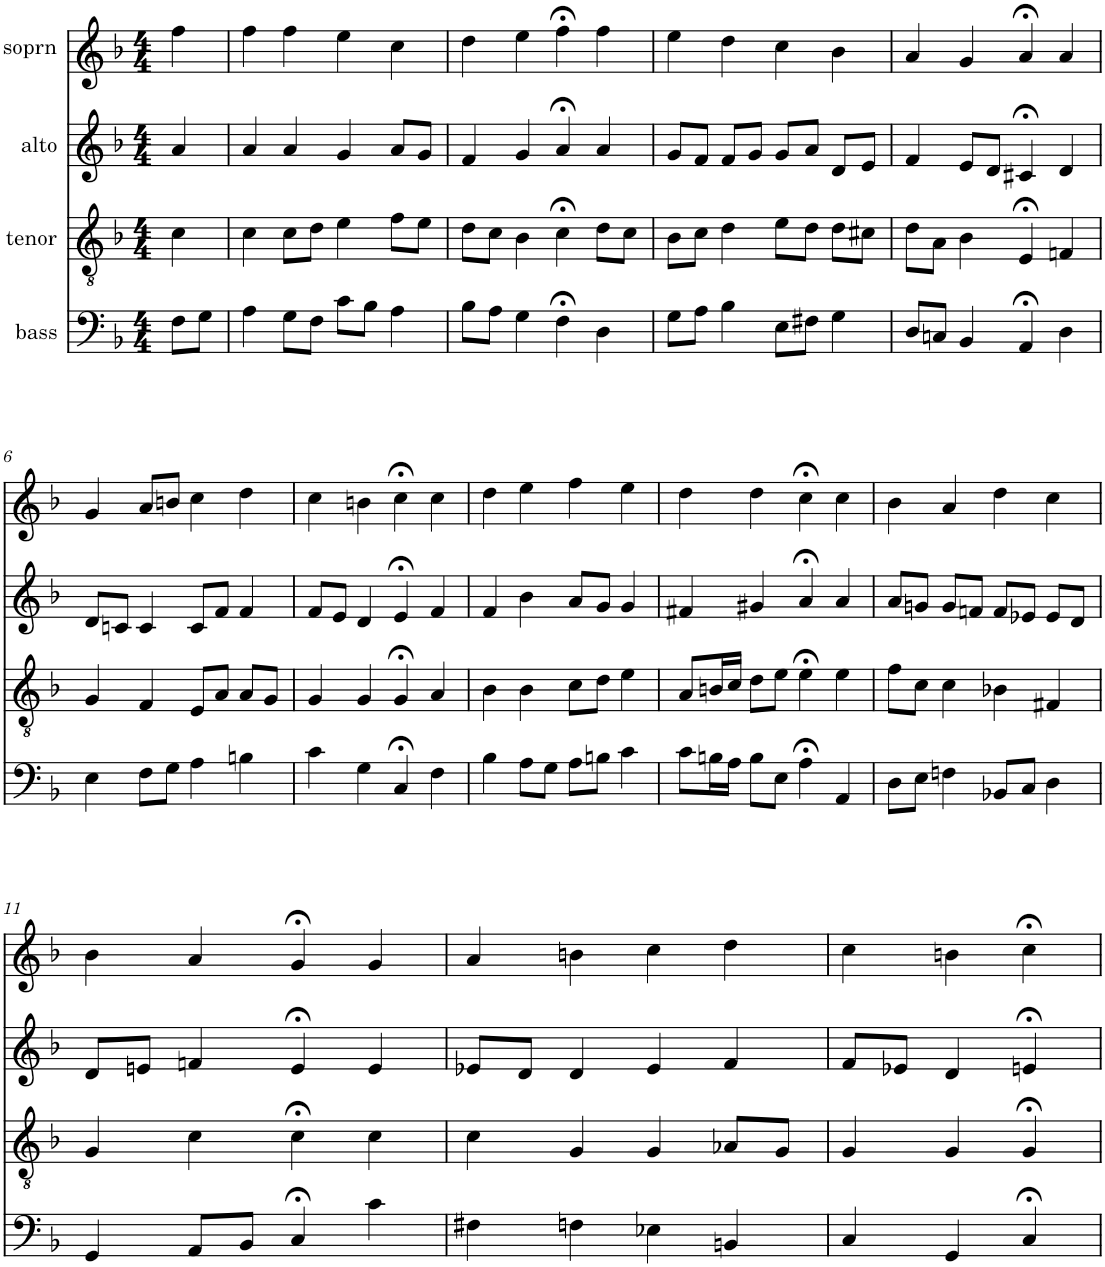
**kern	**kern	**kern	**kern
*part4	*part3	*part2	*part1
*staff4	*staff3	*staff2	*staff1
*I"bass	*I"tenor	*I"alto	*I"soprn
*clefF4	*clefGv2	*clefG2	*clefG2
*k[b-]	*k[b-]	*k[b-]	*k[b-]
*C:mix	*C:mix	*C:mix	*C:mix
*M4/4	*M4/4	*M4/4	*M4/4
=1	=1	=1	=1
8F\L	4c\	4a/	4ff\
8G\J	.	.	.
=2	=2	=2	=2
4A\	4c\	4a/	4ff\
8G\L	8c\L	4a/	4ff\
8F\J	8d\J	.	.
8c\L	4e\	4g/	4ee\
8B-\J	.	.	.
4A\	8f\L	8a/L	4cc\
.	8e\J	8g/J	.
=3	=3	=3	=3
8B-\L	8d\L	4f/	4dd\
8A\J	8c\J	.	.
4G\	4B-\	4g/	4ee\
4F;<\	4c;<\	4a;</	4ff;<\
4D\	8d\L	4a/	4ff\
.	8c\J	.	.
=4	=4	=4	=4
8G\L	8B-\L	8g/L	4ee\
8A\J	8c\J	8f/J	.
4B-\	4d\	8f/L	4dd\
.	.	8g/J	.
8E\L	8e\L	8g/L	4cc\
8F#X\J	8d\J	8a/J	.
4G\	8d\L	8d/L	4b-\
.	8c#X\J	8e/J	.
=5	=5	=5	=5
8D/L	8d\L	4f/	4a/
8Cn/J	8A\J	.	.
4BB-/	4B-\	8e/L	4g/
.	.	8d/J	.
4AA;</	4E;</	4c#X;</	4a;</
4D\	4Fn/	4d/	4a/
!!LO:LB:g=z
=6	=6	=6	=6
4E\	4G/	8d/L	4g/
.	.	8cn/J	.
8F\L	4F/	4c/	8a/L
8G\J	.	.	8bn/J
4A\	8E/L	8c/L	4cc\
.	8A/J	8f/J	.
4Bn\	8A/L	4f/	4dd\
.	8G/J	.	.
=7	=7	=7	=7
4c\	4G/	8f/L	4cc\
.	.	8e/J	.
4G\	4G/	4d/	4bn\
4C;</	4G;</	4e;</	4cc;<\
4F\	4A/	4f/	4cc\
=8	=8	=8	=8
4B-\	4B-\	4f/	4dd\
8A\L	4B-\	4b-\	4ee\
8G\J	.	.	.
8A\L	8c\L	8a/L	4ff\
8Bn\J	8d\J	8g/J	.
4c\	4e\	4g/	4ee\
=9	=9	=9	=9
8c\L	8A/L	4f#X/	4dd\
16Bn\L	16Bn/L	.	.
16A\JJ	16c/JJ	.	.
8B\L	8d\L	4g#X/	4dd\
8E\J	8e\J	.	.
4A;<\	4e;<\	4a;</	4cc;<\
4AA/	4e\	4a/	4cc\
=10	=10	=10	=10
8D\L	8f\L	8a/L	4b-\
8E\J	8c\J	8gn/J	.
4Fn\	4c\	8g/L	4a/
.	.	8fn/J	.
8BB-X/L	4B-X\	8f/L	4dd\
8C/J	.	8e-X/J	.
4D\	4F#X/	8e-/L	4cc\
.	.	8d/J	.
!!LO:LB:g=z
=11	=11	=11	=11
4GG/	4G/	8d/L	4b-\
.	.	8en/J	.
8AA/L	4c\	4fn/	4a/
8BB-/J	.	.	.
4C;</	4c;<\	4e;</	4g;</
4c\	4c\	4e/	4g/
=12	=12	=12	=12
4F#X\	4c\	8e-X/L	4a/
.	.	8d/J	.
4Fn\	4G/	4d/	4bn\
4E-X\	4G/	4e-/	4cc\
4BBn/	8A-X/L	4f/	4dd\
.	8G/J	.	.
=13	=13	=13	=13
4C/	4G/	8f/L	4cc\
.	.	8e-X/J	.
4GG/	4G/	4d/	4bn\
4C;</	4G;</	4en;</	4cc;<\
=	=	=	=
*-	*-	*-	*-
